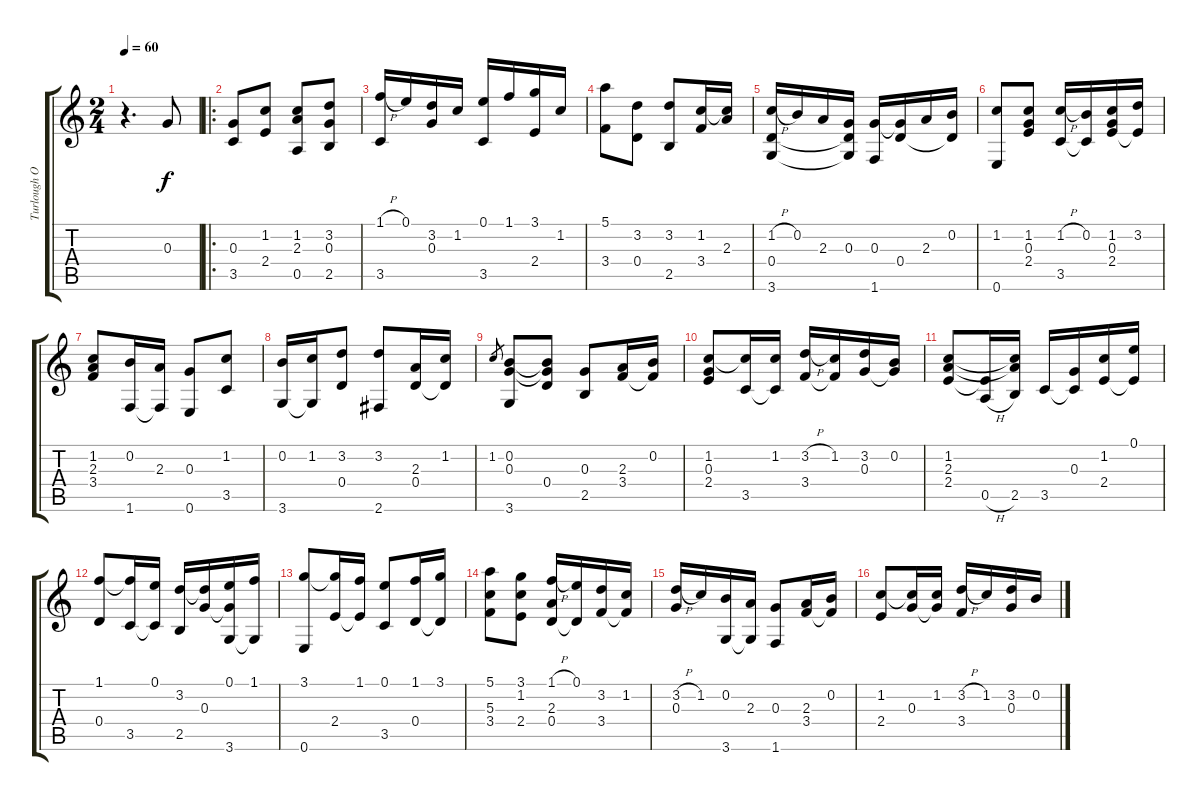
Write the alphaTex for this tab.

\track ("Turlough O'Carolan" "Turlough O") {instrument acousticguitarsteel}
\staff {score tabs}
\tuning (E4 B3 G3 D3 A2 E2) {hide}
\ts (2 4)
\tempo 60
\clef g2
\ks c
r.4{d dy f instrument acousticguitarsteel} 0.3.8 |
\ro
(0.3 3.5).8 (1.2 2.4).8 (1.2 2.3 0.5).8 (3.2 0.3 2.5).8 |
(1.1{h} 3.5).16 0.1.16 (3.2 0.3).16 1.2.16 (0.1 3.5).16 1.1.16 (3.1 2.4).16 1.2.16 |
(5.1 3.4).8 (3.2 0.4).8 (3.2 2.5).8 (1.2 3.4).16 (1.2{t} 2.3).16 |
(1.2{h} 0.4 3.6).16 0.2.16 2.3.16 (0.3 0.4{t} 3.6{t}).16 (0.3 1.6).16 (0.3{t} 0.4).16 2.3.16 (0.2 0.4{t}).16 |
(1.2 0.6).8 (1.2 0.3 2.4).8 (1.2{h} 3.5).16 (0.2 3.5{t}).16 (1.2 0.3 2.4).16 (3.2 2.4{t}).16 |
(1.2 2.3 3.4).8 (0.2 1.6).16 (2.3 1.6{t}).16 (0.3 0.6).8 (1.2 3.5).8 |
(0.2 3.6).16 (1.2 3.6{t}).16 (3.2 0.4).8 (3.2 2.6).8 (2.3 0.4).16 (1.2 0.4{t}).16 |
1.2.8{gr} (0.2 0.3 3.6).8 (0.2{t} 0.3{t} 0.4).8 (0.3 2.5).8 (2.3 3.4).16 (0.2 3.4{t}).16 |
(1.2 0.3 2.4).8 (1.2{t} 3.5).16 (1.2 3.5{t}).16 (3.2{h} 3.4).16 (1.2 3.4{t}).16 (3.2 0.3).16 (0.2 0.3{t}).16 |
(1.2 2.3 2.4).8 (2.4{t} 0.5{h}).16 (1.2{t} 2.3{t} 2.5).16 3.5.16 (0.3 3.5{t}).16 (1.2 2.4).16 (0.1 2.4{t}).16 |
(1.1 0.4).8 (1.1{t} 3.5).16 (0.1 3.5{t}).16 (3.2 2.5).16 (3.2{t} 0.3).16 (0.1 0.3{t} 3.6).16 (1.1 3.6{t}).16 |
(3.1 0.6).8 (3.1{t} 2.4).16 (1.1 2.4{t}).16 (0.1 3.5).8 (1.1 0.4).16 (3.1 0.4{t}).16 |
(5.1 5.3 3.4).8 (3.1 1.2 2.4).8 (1.1{h} 2.3 0.4).16 (0.1 0.4{t}).16 (3.2 3.4).16 (1.2 3.4{t}).16 |
(3.2{h} 0.3).16 1.2.16 (0.2 3.6).16 (2.3 3.6{t}).16 (0.3 1.6).8 (2.3 3.4).16 (0.2 3.4{t}).16 |
(1.2 2.4).8 (1.2{t} 0.3).16 (1.2 0.3{t}).16 (3.2{h} 3.4).16 1.2.16 (3.2 0.3).16 0.2.16
